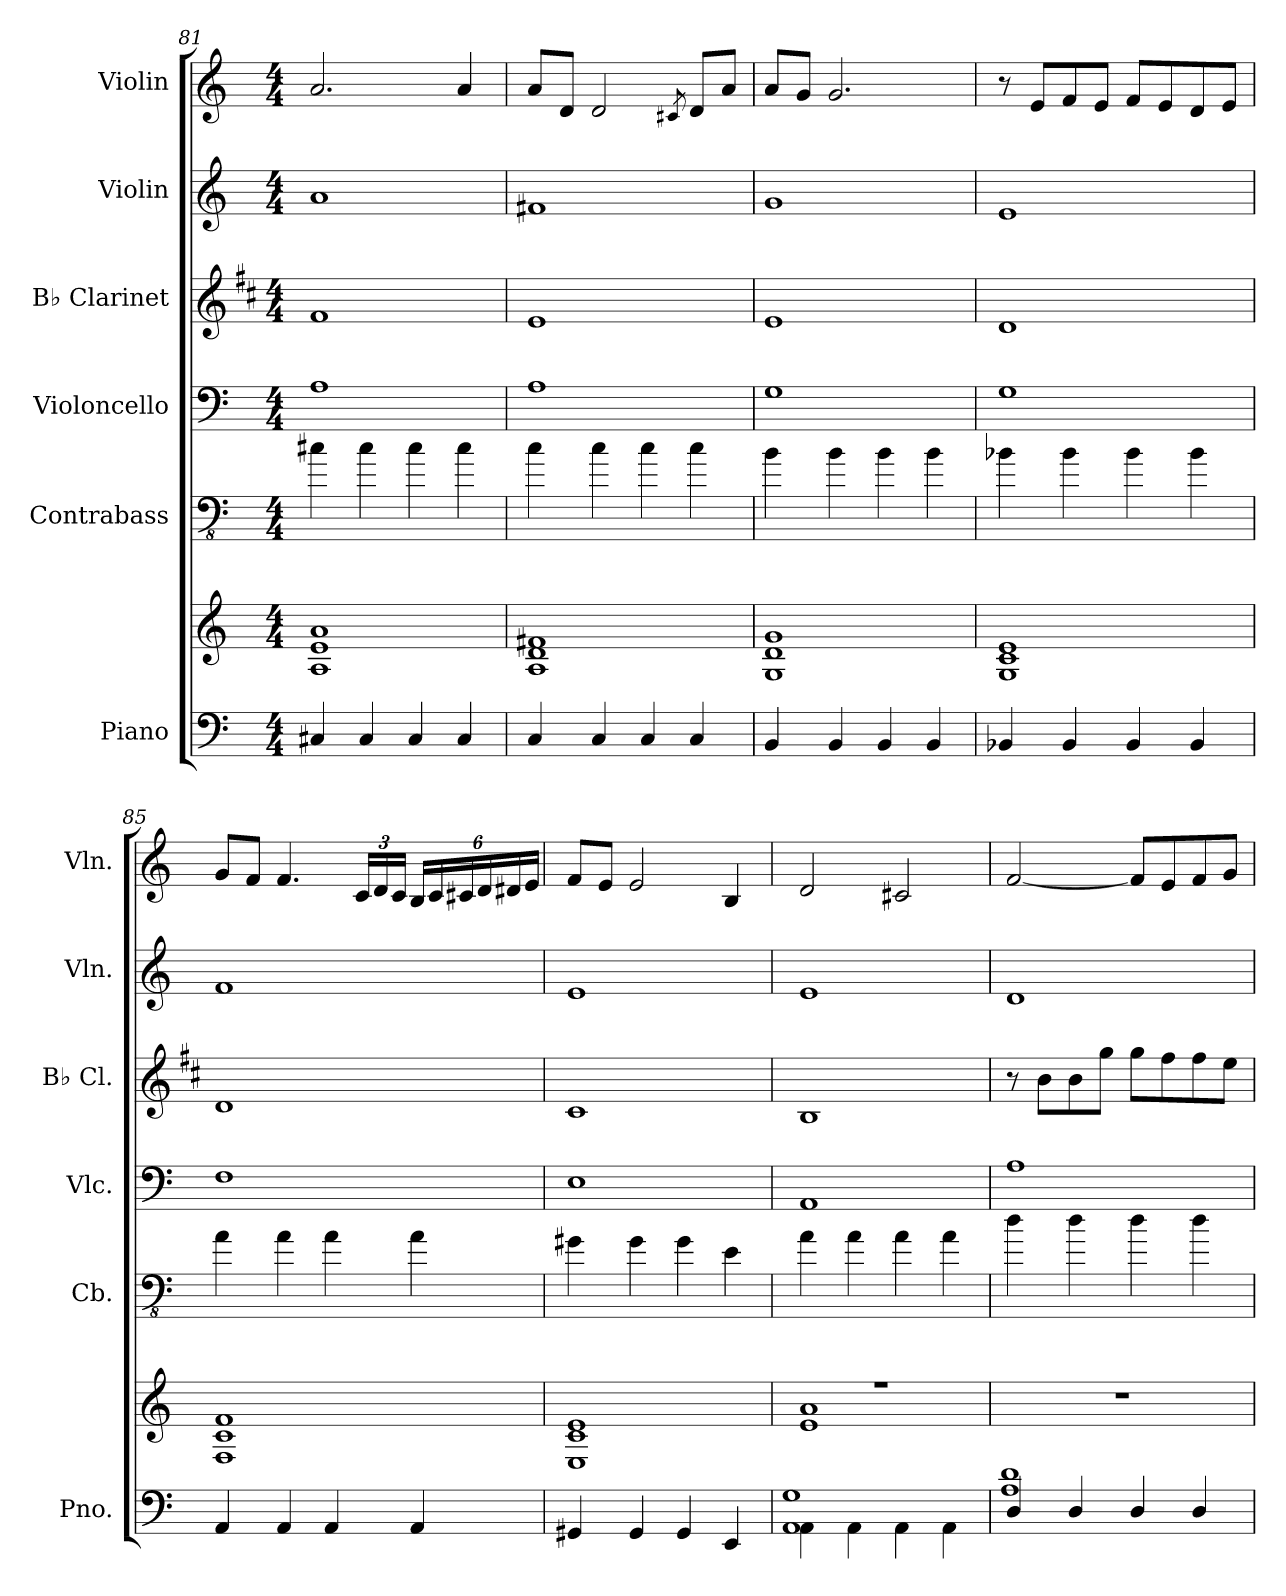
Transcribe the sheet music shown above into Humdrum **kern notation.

**kern	**kern	**kern	**kern	**kern	**kern	**kern
*part6	*part6	*part5	*part4	*part3	*part2	*part1
*staff7	*staff6	*staff5	*staff4	*staff3	*staff2	*staff1
*I"Piano	*	*I"Contrabass	*I"Violoncello	*I"B♭ Clarinet	*I"Violin	*I"Violin
*I'Pno.	*	*I'Cb.	*I'Vlc.	*I'B♭ Cl.	*I'Vln.	*I'Vln.
*clefF4	*clefG2	*clefFv4	*clefF4	*clefG2	*clefG2	*clefG2
*	*	*ITrd7c12	*	*ITrd1c2	*	*
*k[]	*k[]	*k[]	*k[]	*k[]	*k[]	*k[]
*C:	*C:	*C:	*C:	*C:	*C:	*C:
*M4/4	*M4/4	*M4/4	*M4/4	*M4/4	*M4/4	*M4/4
=81	=81	=81	=81	=81	=81	=81
4C#X/	1A 1e 1a	4C#X\	1A	1e	1a	2.a/
4C#/	.	4C#\	.	.	.	.
4C#/	.	4C#\	.	.	.	.
4C#/	.	4C#\	.	.	.	4a/
=82	=82	=82	=82	=82	=82	=82
4C/	1A 1d 1f#X	4C\	1A	1d	1f#X	8a/L
.	.	.	.	.	.	8d/J
4C/	.	4C\	.	.	.	2d/
4C/	.	4C\	.	.	.	.
.	.	.	.	.	.	8qc#X/
4C/	.	4C\	.	.	.	8d/L
.	.	.	.	.	.	8a/J
=83	=83	=83	=83	=83	=83	=83
4BB/	1G 1d 1g	4BB\	1G	1d	1g	8a/L
.	.	.	.	.	.	8g/J
4BB/	.	4BB\	.	.	.	2.g/
4BB/	.	4BB\	.	.	.	.
4BB/	.	4BB\	.	.	.	.
=84	=84	=84	=84	=84	=84	=84
4BB-X/	1G 1c 1e	4BB-X\	1G	1c	1e	8r
.	.	.	.	.	.	8e/L
4BB-/	.	4BB-\	.	.	.	8f/
.	.	.	.	.	.	8e/J
4BB-/	.	4BB-\	.	.	.	8f/L
.	.	.	.	.	.	8e/
4BB-/	.	4BB-\	.	.	.	8d/
.	.	.	.	.	.	8e/J
!!LO:PB:g=z
=85	=85	=85	=85	=85	=85	=85
4AA/	1F 1c 1f	4AA\	1F	1c	1f	8g/L
.	.	.	.	.	.	8f/J
4AA/	.	4AA\	.	.	.	4.f/
4AA/	.	4AA\	.	.	.	.
*	*	*	*	*	*	*Xbrackettup
.	.	.	.	.	.	24c/LL
.	.	.	.	.	.	24d/
.	.	.	.	.	.	24c/JJ
4AA/	.	4AA\	.	.	.	24B/LL
.	.	.	.	.	.	24c/
.	.	.	.	.	.	24c#X/
.	.	.	.	.	.	24d/
.	.	.	.	.	.	24d#X/
.	.	.	.	.	.	24e/JJ
=86	=86	=86	=86	=86	=86	=86
4GG#X/	1E 1c 1e	4GG#X\	1E	1B	1e	8f/L
.	.	.	.	.	.	8e/J
4GG#/	.	4GG#\	.	.	.	2e/
4GG#/	.	4GG#\	.	.	.	.
4EE/	.	4EE\	.	.	.	4B/
=87	=87	=87	=87	=87	=87	=87
*^	*^	*	*	*	*	*
4AA\	1AA 1G	1r	1e 1a	4AA\	1AA	1A	1e	2d/
4AA\	.	.	.	4AA\	.	.	.	.
4AA\	.	.	.	4AA\	.	.	.	2c#X/
4AA\	.	.	.	4AA\	.	.	.	.
*	*	*v	*v	*	*	*	*	*
=88	=88	=88	=88	=88	=88	=88	=88
4D/	1A 1d	1r	4D\	1A	8r	1d	[2f/
.	.	.	.	.	8a\L	.	.
4D/	.	.	4D\	.	8a\	.	.
.	.	.	.	.	8ff\J	.	.
4D/	.	.	4D\	.	8ff\L	.	8f/L]
.	.	.	.	.	8ee\	.	8e/
4D/	.	.	4D\	.	8ee\	.	8f/
.	.	.	.	.	8dd\J	.	8g/J
*v	*v	*	*	*	*	*	*
=	=	=	=	=	=	=
*-	*-	*-	*-	*-	*-	*-
